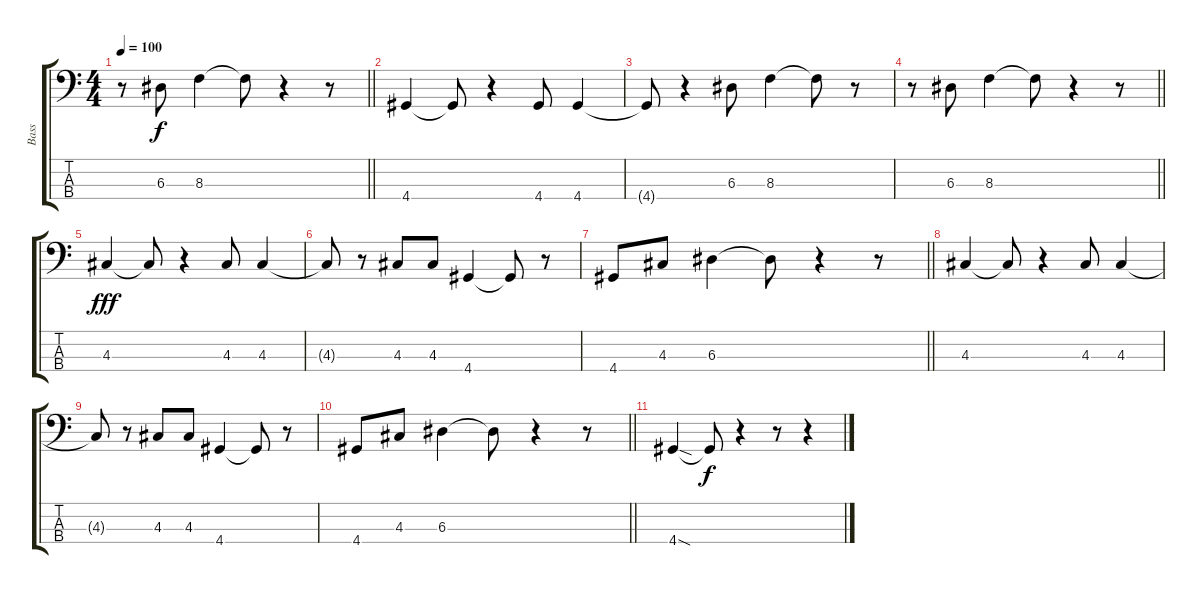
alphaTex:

\track ("Bass" "Bass") {instrument electricbassfinger}
\staff {score tabs}
\tuning (G2 D2 A1 E1) {hide}
\ts (4 4)
\tempo 100
\clef f4
\barLineRight lightlight
\ks c
r.8{dy f} 6.3.8 8.3.4 8.3{t}.8 r.4 r.8 |
4.4.4 4.4{t}.8 r.4 4.4.8 4.4.4 |
4.4{t}.8 r.4 6.3.8 8.3.4 8.3{t}.8 r.8 |
\barLineRight lightlight
r.8 6.3.8 8.3.4 8.3{t}.8 r.4 r.8 |
4.3.4{dy fff} 4.3{t}.8 r.4 4.3.8 4.3.4 |
4.3{t}.8 r.8 4.3.8 4.3.8 4.4.4 4.4{t}.8 r.8 |
\barLineRight lightlight
4.4.8 4.3.8 6.3.4 6.3{t}.8 r.4 r.8 |
4.3.4 4.3{t}.8 r.4 4.3.8 4.3.4 |
4.3{t}.8 r.8 4.3.8 4.3.8 4.4.4 4.4{t}.8 r.8 |
\barLineRight lightlight
4.4.8 4.3.8 6.3.4 6.3{t}.8 r.4 r.8 |
4.4{sod}.4 4.4{t}.8{dy f} r.4 r.8 r.4
